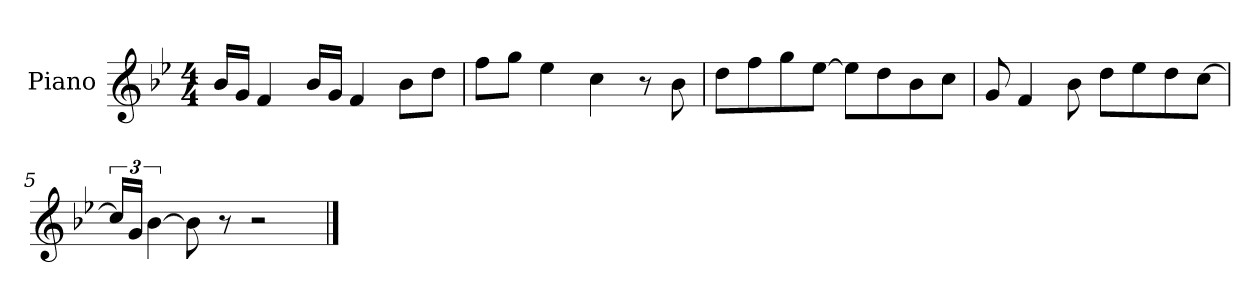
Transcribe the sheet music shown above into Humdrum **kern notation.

**kern
*part1
*staff1
*I"Piano
*I'P-no
*clefG2
*k[b-e-]
*M4/4
*MM90
=1
16b-/LL
16g/JJ
4f/
16b-/LL
16g/JJ
4f/
8b-\L
8dd\J
=2
8ff\L
8gg\J
4ee-\
4cc\
8r
8b-\
=3
8dd\L
8ff\
8gg\
[8ee-\J
8ee-\L]
8dd\
8b-\
8cc\J
=4
8g/
4f/
8b-\
8dd\L
8ee-\
8dd\
[8cc\J
=5
24cc/LL]
24g/JJ
[6b-\
8b-\]
8r
2r
==
*-
